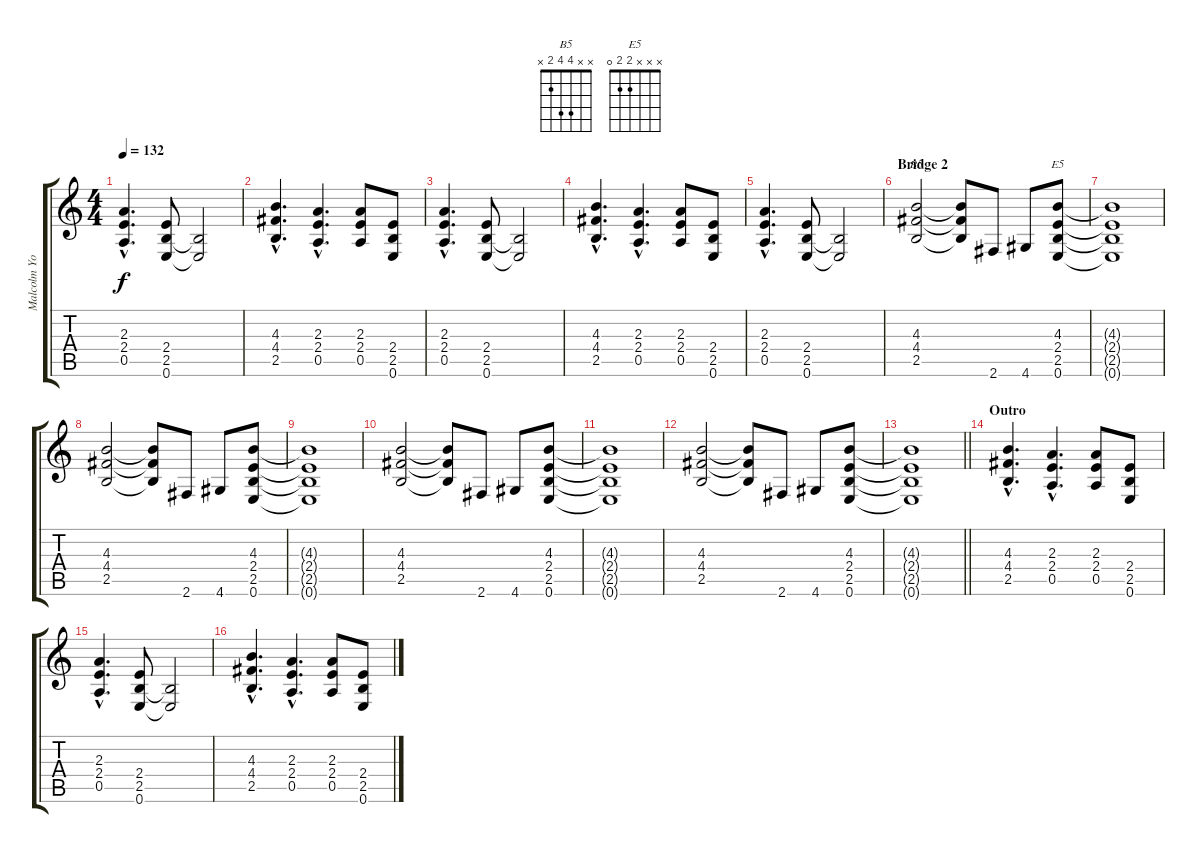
\track ("Malcolm Young" "Malcolm Yo") {instrument overdrivenguitar}
\staff {score tabs}
\tuning (E4 B3 G3 D3 A2 E2) {hide}
\chord ("B5" x x 4 4 2 x)
\chord ("E5" x x x 2 2 0)
\ts (4 4)
\tempo 132
\clef g2
\ks c
(2.3{hac} 2.4{hac} 0.5{hac}).4{d dy f} (2.4 2.5 0.6).8 (2.5{t} 0.6{t}).2 |
(4.3{hac} 4.4{hac} 2.5{hac}).4{d} (2.3{hac} 2.4{hac} 0.5{hac}).4{d} (2.3 2.4 0.5).8 (2.4 2.5 0.6).8 |
(2.3{hac} 2.4{hac} 0.5{hac}).4{d} (2.4 2.5 0.6).8 (2.5{t} 0.6{t}).2 |
(4.3{hac} 4.4{hac} 2.5{hac}).4{d} (2.3{hac} 2.4{hac} 0.5{hac}).4{d} (2.3 2.4 0.5).8 (2.4 2.5 0.6).8 |
(2.3{hac} 2.4{hac} 0.5{hac}).4{d} (2.4 2.5 0.6).8 (2.5{t} 0.6{t}).2 |
\section ("" "Bridge 2")
(4.3 4.4 2.5).2{ch "B5"} (4.3{t} 4.4{t} 2.5{t}).8 2.6.8 4.6.8 (4.3 2.4 2.5 0.6).8{ch "E5"} |
(4.3{t} 2.4{t} 2.5{t} 0.6{t}).1 |
(4.3 4.4 2.5).2 (4.3{t} 4.4{t} 2.5{t}).8 2.6.8 4.6.8 (4.3 2.4 2.5 0.6).8 |
(4.3{t} 2.4{t} 2.5{t} 0.6{t}).1 |
(4.3 4.4 2.5).2 (4.3{t} 4.4{t} 2.5{t}).8 2.6.8 4.6.8 (4.3 2.4 2.5 0.6).8 |
(4.3{t} 2.4{t} 2.5{t} 0.6{t}).1 |
(4.3 4.4 2.5).2 (4.3{t} 4.4{t} 2.5{t}).8 2.6.8 4.6.8 (4.3 2.4 2.5 0.6).8 |
\barLineRight lightlight
(4.3{t} 2.4{t} 2.5{t} 0.6{t}).1 |
\section ("" "Outro")
(4.3{hac} 4.4{hac} 2.5{hac}).4{d} (2.3{hac} 2.4{hac} 0.5{hac}).4{d} (2.3 2.4 0.5).8 (2.4 2.5 0.6).8 |
(2.3{hac} 2.4{hac} 0.5{hac}).4{d} (2.4 2.5 0.6).8 (2.5{t} 0.6{t}).2 |
(4.3{hac} 4.4{hac} 2.5{hac}).4{d} (2.3{hac} 2.4{hac} 0.5{hac}).4{d} (2.3 2.4 0.5).8 (2.4 2.5 0.6).8
